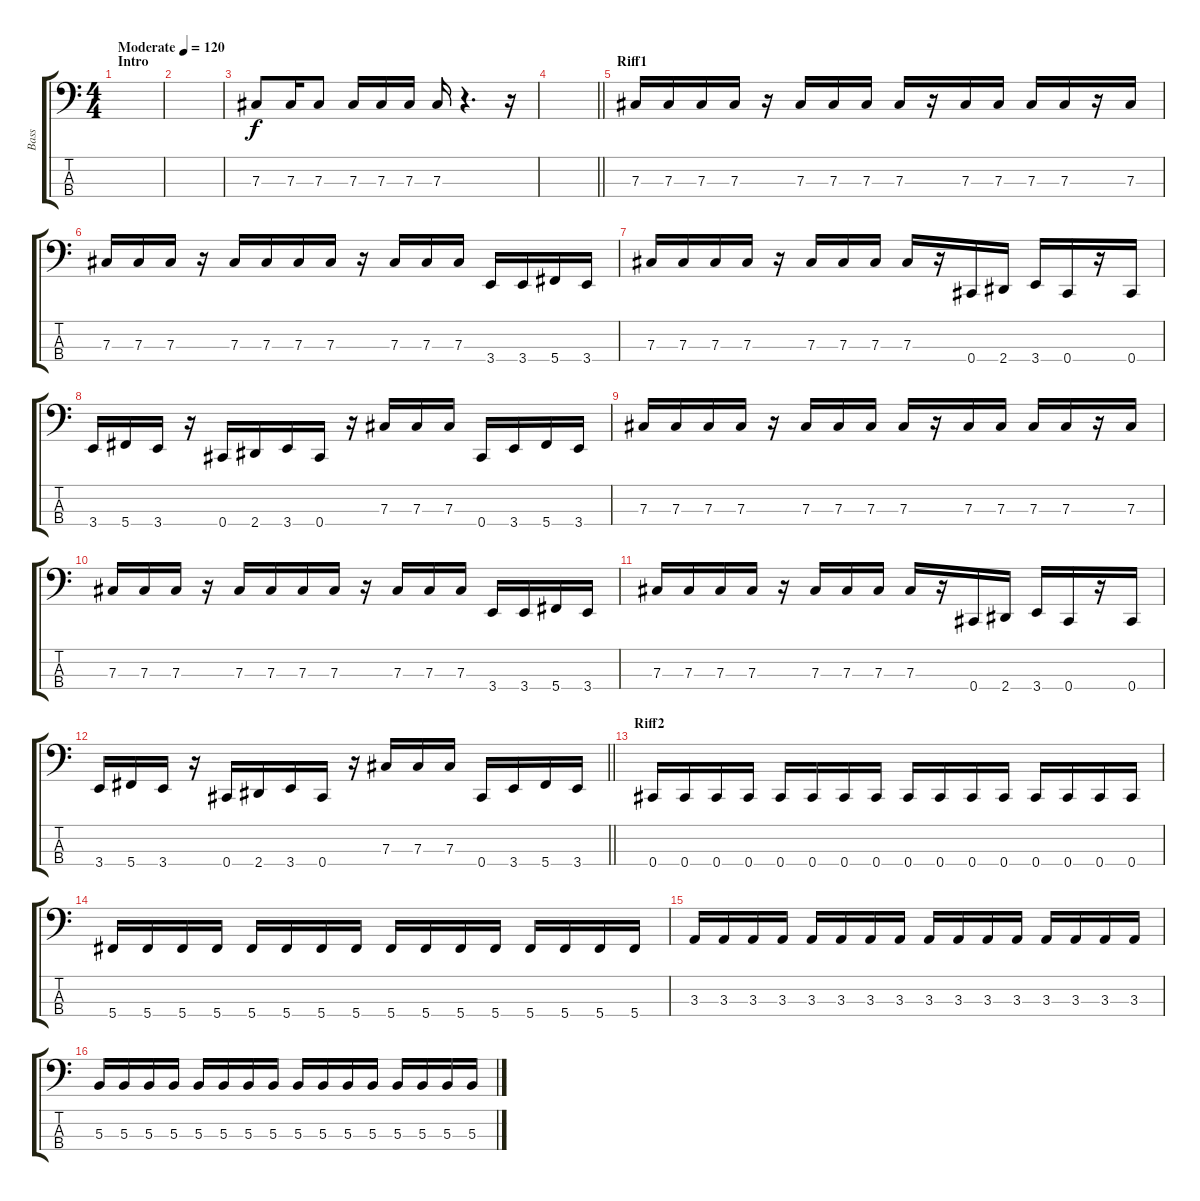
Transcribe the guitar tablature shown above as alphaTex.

\track ("Bass" "Bass") {instrument electricbassfinger}
\staff {score tabs}
\tuning (E2 B1 Gb1 Db1) {hide}
\ts (4 4)
\section ("" "Intro")
\tempo (120 "Moderate")
\tempo 108
\tempo (120 "Moderate")
\clef f4
\ks c
|
|
7.3.8 7.3.16 7.3.8 7.3.16 7.3.16 7.3.16 7.3.16 r.4{d} r.16 |
\barLineRight lightlight
|
\section ("" "Riff1")
7.3.16 7.3.16 7.3.16 7.3.16 r.16 7.3.16 7.3.16 7.3.16 7.3.16 r.16 7.3.16 7.3.16 7.3.16 7.3.16 r.16 7.3.16 |
7.3.16 7.3.16 7.3.16 r.16 7.3.16 7.3.16 7.3.16 7.3.16 r.16 7.3.16 7.3.16 7.3.16 3.4.16 3.4.16 5.4.16 3.4.16 |
7.3.16 7.3.16 7.3.16 7.3.16 r.16 7.3.16 7.3.16 7.3.16 7.3.16 r.16 0.4.16 2.4.16 3.4.16 0.4.16 r.16 0.4.16 |
3.4.16 5.4.16 3.4.16 r.16 0.4.16 2.4.16 3.4.16 0.4.16 r.16 7.3.16 7.3.16 7.3.16 0.4.16 3.4.16 5.4.16 3.4.16 |
7.3.16 7.3.16 7.3.16 7.3.16 r.16 7.3.16 7.3.16 7.3.16 7.3.16 r.16 7.3.16 7.3.16 7.3.16 7.3.16 r.16 7.3.16 |
7.3.16 7.3.16 7.3.16 r.16 7.3.16 7.3.16 7.3.16 7.3.16 r.16 7.3.16 7.3.16 7.3.16 3.4.16 3.4.16 5.4.16 3.4.16 |
7.3.16 7.3.16 7.3.16 7.3.16 r.16 7.3.16 7.3.16 7.3.16 7.3.16 r.16 0.4.16 2.4.16 3.4.16 0.4.16 r.16 0.4.16 |
\barLineRight lightlight
3.4.16 5.4.16 3.4.16 r.16 0.4.16 2.4.16 3.4.16 0.4.16 r.16 7.3.16 7.3.16 7.3.16 0.4.16 3.4.16 5.4.16 3.4.16 |
\section ("" "Riff2")
0.4.16 0.4.16 0.4.16 0.4.16 0.4.16 0.4.16 0.4.16 0.4.16 0.4.16 0.4.16 0.4.16 0.4.16 0.4.16 0.4.16 0.4.16 0.4.16 |
5.4.16 5.4.16 5.4.16 5.4.16 5.4.16 5.4.16 5.4.16 5.4.16 5.4.16 5.4.16 5.4.16 5.4.16 5.4.16 5.4.16 5.4.16 5.4.16 |
3.3.16 3.3.16 3.3.16 3.3.16 3.3.16 3.3.16 3.3.16 3.3.16 3.3.16 3.3.16 3.3.16 3.3.16 3.3.16 3.3.16 3.3.16 3.3.16 |
5.3.16 5.3.16 5.3.16 5.3.16 5.3.16 5.3.16 5.3.16 5.3.16 5.3.16 5.3.16 5.3.16 5.3.16 5.3.16 5.3.16 5.3.16 5.3.16
